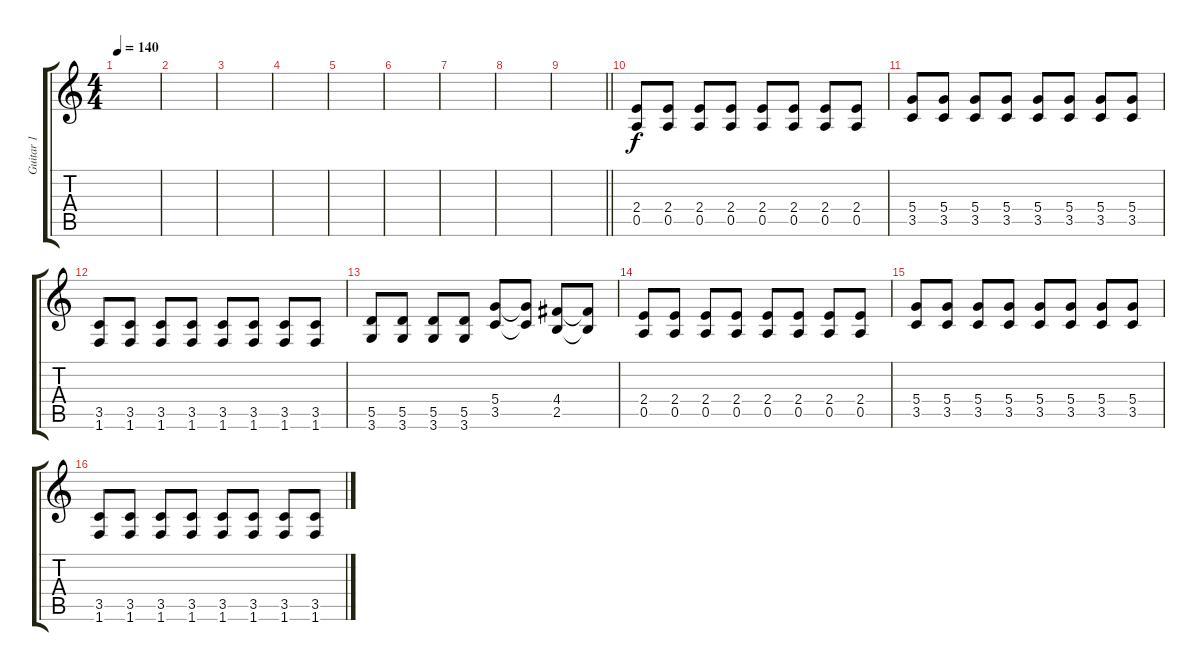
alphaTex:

\track ("Guitar 1" "Guitar 1") {instrument distortionguitar}
\staff {score tabs}
\tuning (E4 B3 G3 D3 A2 E2) {hide}
\ts (4 4)
\tempo 140
\clef g2
\ks c
|
|
|
|
|
|
|
|
\barLineRight lightlight
|
\section ("" "")
(2.4 0.5).8 (2.4 0.5).8 (2.4 0.5).8 (2.4 0.5).8 (2.4 0.5).8 (2.4 0.5).8 (2.4 0.5).8 (2.4 0.5).8 |
(5.4 3.5).8 (5.4 3.5).8 (5.4 3.5).8 (5.4 3.5).8 (5.4 3.5).8 (5.4 3.5).8 (5.4 3.5).8 (5.4 3.5).8 |
(3.5 1.6).8 (3.5 1.6).8 (3.5 1.6).8 (3.5 1.6).8 (3.5 1.6).8 (3.5 1.6).8 (3.5 1.6).8 (3.5 1.6).8 |
(5.5 3.6).8 (5.5 3.6).8 (5.5 3.6).8 (5.5 3.6).8 (5.4 3.5).8 (5.4{t} 3.5{t}).8 (4.4 2.5).8 (4.4{t} 2.5{t}).8 |
(2.4 0.5).8 (2.4 0.5).8 (2.4 0.5).8 (2.4 0.5).8 (2.4 0.5).8 (2.4 0.5).8 (2.4 0.5).8 (2.4 0.5).8 |
(5.4 3.5).8 (5.4 3.5).8 (5.4 3.5).8 (5.4 3.5).8 (5.4 3.5).8 (5.4 3.5).8 (5.4 3.5).8 (5.4 3.5).8 |
(3.5 1.6).8 (3.5 1.6).8 (3.5 1.6).8 (3.5 1.6).8 (3.5 1.6).8 (3.5 1.6).8 (3.5 1.6).8 (3.5 1.6).8
